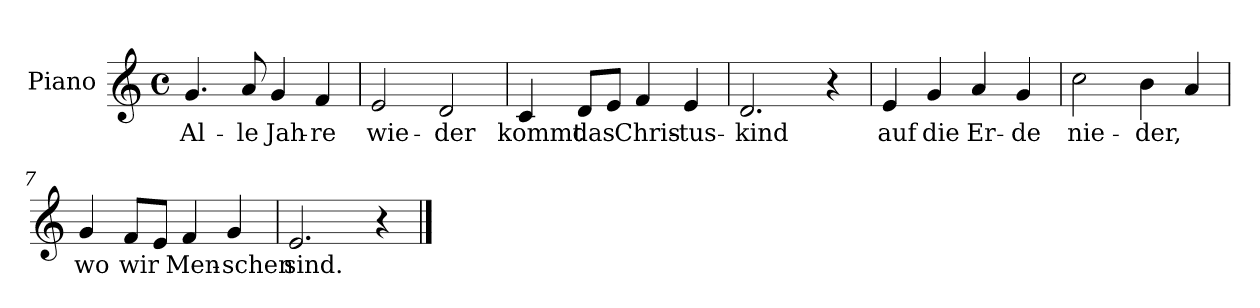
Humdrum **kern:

**kern	**text
*part1	*part1
*staff1	*staff1
*I"Piano	*
*I'Pno.	*
*clefG2	*
*k[]	*
*M4/4	*
*met(c)	*
=1	=1
!	!LO:LY:b
4.g/	Al-
!	!LO:LY:b
8a/	-le
!	!LO:LY:b
4g/	Jah-
!	!LO:LY:b
4f/	-re
=2	=2
!	!LO:LY:b
2e/	wie-
!	!LO:LY:b
2d/	-der
=3	=3
!	!LO:LY:b
4c/	kommt
!	!LO:LY:b
8d/L	das
8e/J	.
!	!LO:LY:b
4f/	Chris-
!	!LO:LY:b
4e/	-tus-
=4	=4
!	!LO:LY:b
2.d/	-kind
4r	.
!!LO:LB:g=z
=5	=5
!	!LO:LY:b
4e/	auf
!	!LO:LY:b
4g/	die
!	!LO:LY:b
4a/	Er-
!	!LO:LY:b
4g/	-de
=6	=6
!	!LO:LY:b
2cc\	nie-
!	!LO:LY:b
4b\	-der,
4a/	.
=7	=7
!	!LO:LY:b
4g/	wo
!	!LO:LY:b
8f/L	wir
8e/J	.
!	!LO:LY:b
4f/	Men-
!	!LO:LY:b
4g/	-schen
=8	=8
!	!LO:LY:b
2.e/	sind.
4r	.
==	==
*-	*-
